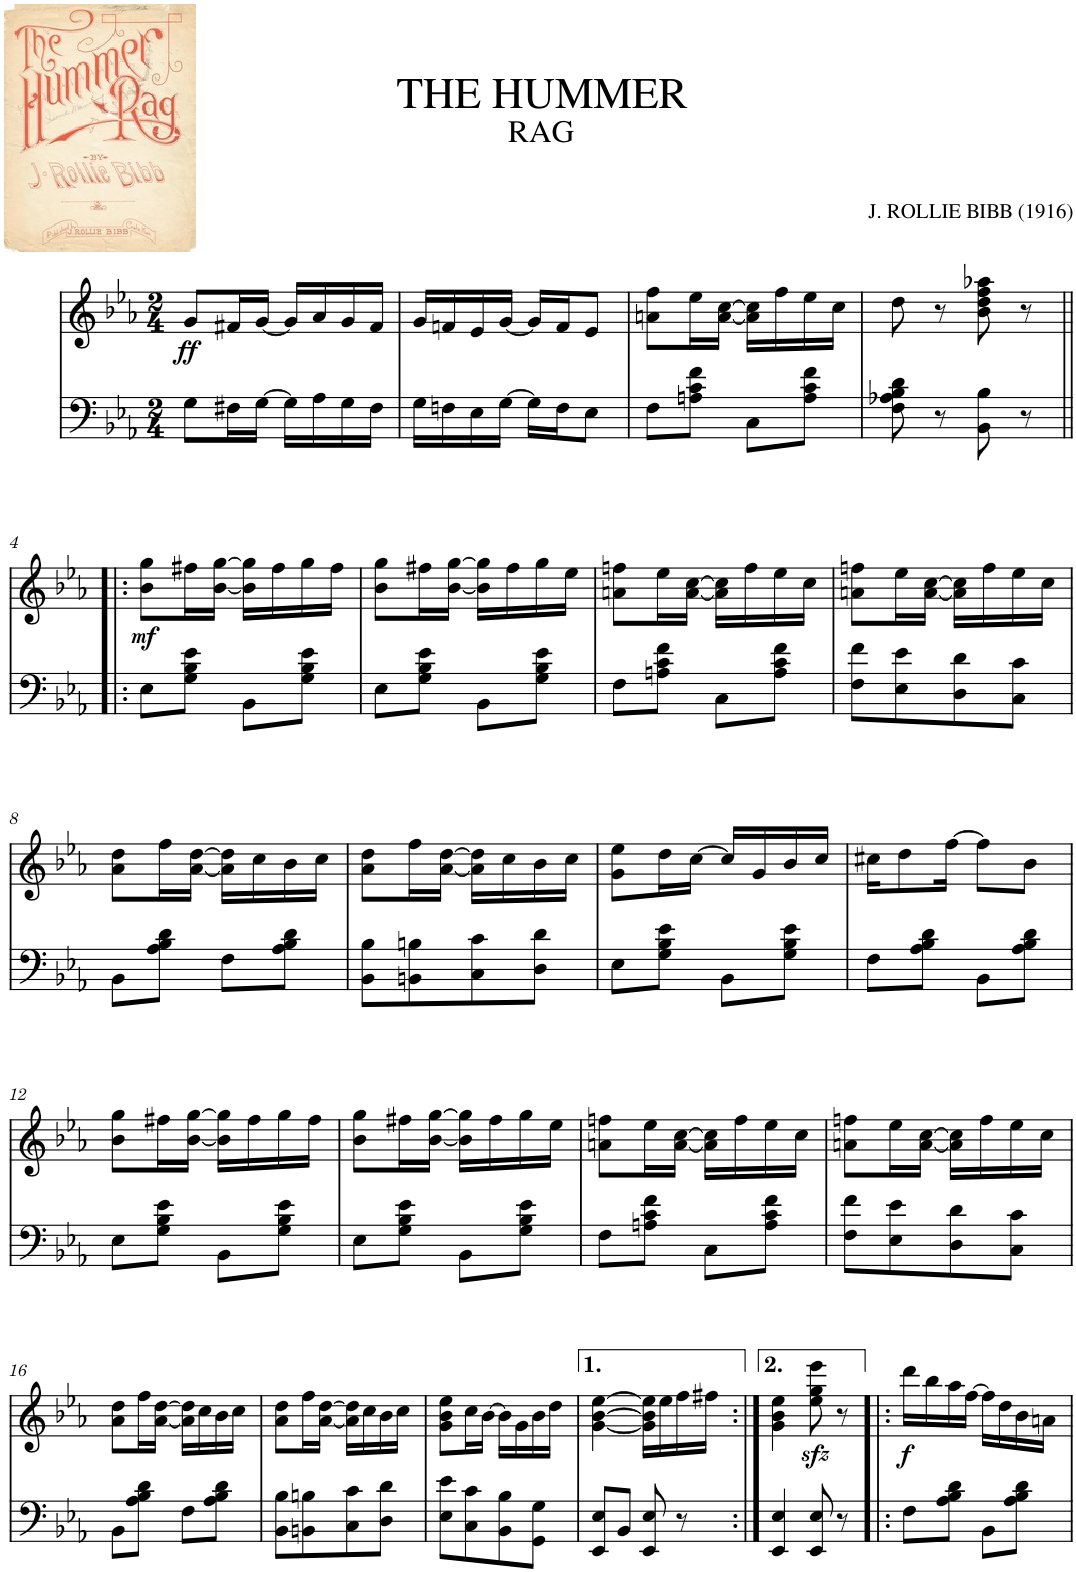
**kern	**kern	**dynam
*part2	*part1	*part1
*staff2	*staff1	*staff1
*I"Piano	*I"Piano	*
*I'Pno	*I'Pno	*
*clefF4	*clefG2	*
*k[b-e-a-]	*k[b-e-a-]	*
*E-:	*E-:	*
*M2/4	*M2/4	*
=1	=1	=1
!	!	!LO:DY:b
8G\L	8g/L	ff
16F#X\L	16f#X/L	.
[16G\JJ	[16g/JJ	.
16G\LL]	16g/LL]	.
16A-\	16a-/	.
16G\	16g/	.
16F#\JJ	16f#/JJ	.
=1X1	=1X1	=1X1
16G\LL	16g/LL	.
16Fn\	16fn/	.
16E-\	16e-/	.
[16G\JJ	[16g/JJ	.
16G\LL]	16g/LL]	.
16F\J	16f/J	.
8E-\J	8e-/J	.
=2	=2	=2
8F\L	8an\ 8ff\L	.
8An\ 8c\ 8f\J	16ee-\L	.
.	[16a\ [16cc\JJ	.
8C\L	16a\] 16cc\]LL	.
.	16ff\	.
8A\ 8c\ 8f\J	16ee-\	.
.	16cc\JJ	.
=3	=3	=3
8F\ 8A-X\ 8B-\ 8d\	8dd\	.
8r	8r	.
8BB-\ 8B-\	8b-\ 8dd\ 8ff\ 8aa-X\	.
8r	8r	.
!!LO:LB:g=z
=4!|:	=4!|:	=4!|:
!	!	!LO:DY:b
8E-\L	8b-\ 8gg\L	mf
8G\ 8B-\ 8e-\J	16ff#X\L	.
.	[16b-\ [16gg\JJ	.
8BB-\L	16b-\] 16gg\]LL	.
.	16ff#\	.
8G\ 8B-\ 8e-\J	16gg\	.
.	16ff#\JJ	.
=5	=5	=5
8E-\L	8b-\ 8gg\L	.
8G\ 8B-\ 8e-\J	16ff#X\L	.
.	[16b-\ [16gg\JJ	.
8BB-\L	16b-\] 16gg\]LL	.
.	16ff#\	.
8G\ 8B-\ 8e-\J	16gg\	.
.	16ee-\JJ	.
=6	=6	=6
8F\L	8an\ 8ffn\L	.
8An\ 8c\ 8f\J	16ee-\L	.
.	[16a\ [16cc\JJ	.
8C\L	16a\] 16cc\]LL	.
.	16ff\	.
8A\ 8c\ 8f\J	16ee-\	.
.	16cc\JJ	.
=7	=7	=7
8F\ 8f\L	8an\ 8ffn\L	.
8E-\ 8e-\	16ee-\L	.
.	[16a\ [16cc\JJ	.
8D\ 8d\	16a\] 16cc\]LL	.
.	16ff\	.
8C\ 8c\J	16ee-\	.
.	16cc\JJ	.
!!LO:LB:g=z
=8	=8	=8
8BB-\L	8a-\ 8dd\L	.
8A-\ 8B-\ 8d\J	16ff\L	.
.	[16a-\ [16dd\JJ	.
8F\L	16a-\] 16dd\]LL	.
.	16cc\	.
8A-\ 8B-\ 8d\J	16b-\	.
.	16cc\JJ	.
=9	=9	=9
8BB-\ 8B-\L	8a-\ 8dd\L	.
8BBn\ 8Bn\	16ff\L	.
.	[16a-\ [16dd\JJ	.
8C\ 8c\	16a-\] 16dd\]LL	.
.	16cc\	.
8D\ 8d\J	16b-\	.
.	16cc\JJ	.
=10	=10	=10
8E-\L	8g\ 8ee-\L	.
8G\ 8B-\ 8e-\J	16dd\L	.
.	[16cc\JJ	.
8BB-\L	16cc/LL]	.
.	16g/	.
8G\ 8B-\ 8e-\J	16b-/	.
.	16cc/JJ	.
=11	=11	=11
8F\L	16cc#X\KL	.
.	8dd\	.
8A-\ 8B-\ 8d\J	.	.
.	[16ff\Jk	.
8BB-\L	8ff\L]	.
8A-\ 8B-\ 8d\J	8b-\J	.
!!LO:LB:g=z
=12	=12	=12
8E-\L	8b-\ 8gg\L	.
8G\ 8B-\ 8e-\J	16ff#X\L	.
.	[16b-\ [16gg\JJ	.
8BB-\L	16b-\] 16gg\]LL	.
.	16ff#\	.
8G\ 8B-\ 8e-\J	16gg\	.
.	16ff#\JJ	.
=13	=13	=13
8E-\L	8b-\ 8gg\L	.
8G\ 8B-\ 8e-\J	16ff#X\L	.
.	[16b-\ [16gg\JJ	.
8BB-\L	16b-\] 16gg\]LL	.
.	16ff#\	.
8G\ 8B-\ 8e-\J	16gg\	.
.	16ee-\JJ	.
=14	=14	=14
8F\L	8an\ 8ffn\L	.
8An\ 8c\ 8f\J	16ee-\L	.
.	[16a\ [16cc\JJ	.
8C\L	16a\] 16cc\]LL	.
.	16ff\	.
8A\ 8c\ 8f\J	16ee-\	.
.	16cc\JJ	.
=15	=15	=15
8F\ 8f\L	8an\ 8ffn\L	.
8E-\ 8e-\	16ee-\L	.
.	[16a\ [16cc\JJ	.
8D\ 8d\	16a\] 16cc\]LL	.
.	16ff\	.
8C\ 8c\J	16ee-\	.
.	16cc\JJ	.
!!LO:LB:g=z
=16	=16	=16
8BB-\L	8a-\ 8dd\L	.
8A-\ 8B-\ 8d\J	16ff\L	.
.	[16a-\ [16dd\JJ	.
8F\L	16a-\] 16dd\]LL	.
.	16cc\	.
8A-\ 8B-\ 8d\J	16b-\	.
.	16cc\JJ	.
=17	=17	=17
8BB-\ 8B-\L	8a-\ 8dd\L	.
8BBn\ 8Bn\	16ff\L	.
.	[16a-\ [16dd\JJ	.
8C\ 8c\	16a-\] 16dd\]LL	.
.	16cc\	.
8D\ 8d\J	16b-\	.
.	16cc\JJ	.
=18	=18	=18
8E-\ 8e-\L	8g\ 8b-\ 8ee-\L	.
8C\ 8c\	16cc\L	.
.	[16b-\JJ	.
8BB-\ 8B-\	16b-\LL]	.
.	16g\	.
8GG\ 8G\J	16b-\	.
.	16dd\JJ	.
=19	=19	=19
8EE-/ 8E-/L	[4g\ [4b-\ [4ee-\	.
8BB-/J	.	.
8EE-/ 8E-/	16g\] 16b-\] 16ee-\]LL	.
.	16ee-\	.
8r	16ff\	.
.	16ff#X\JJ	.
=20:|!	=20:|!	=20:|!
4EE-/ 4E-/	4g\ 4b-\ 4ee-\	.
8EE-/ 8E-/	8ee-\zz< 8gg\zz< 8eee-\zz<	.
8r	8r	.
=21!|:	=21!|:	=21!|:
!	!	!LO:DY:b
8F\L	16ddd\LL	f
.	16bb-\	.
8A-\ 8B-\ 8d\J	16aa-\	.
.	[16ff\JJ	.
8BB-\L	16ff\LL]	.
.	16dd\	.
8A-\ 8B-\ 8d\J	16b-\	.
.	16an\JJ	.
=	=	=
*-	*-	*-
